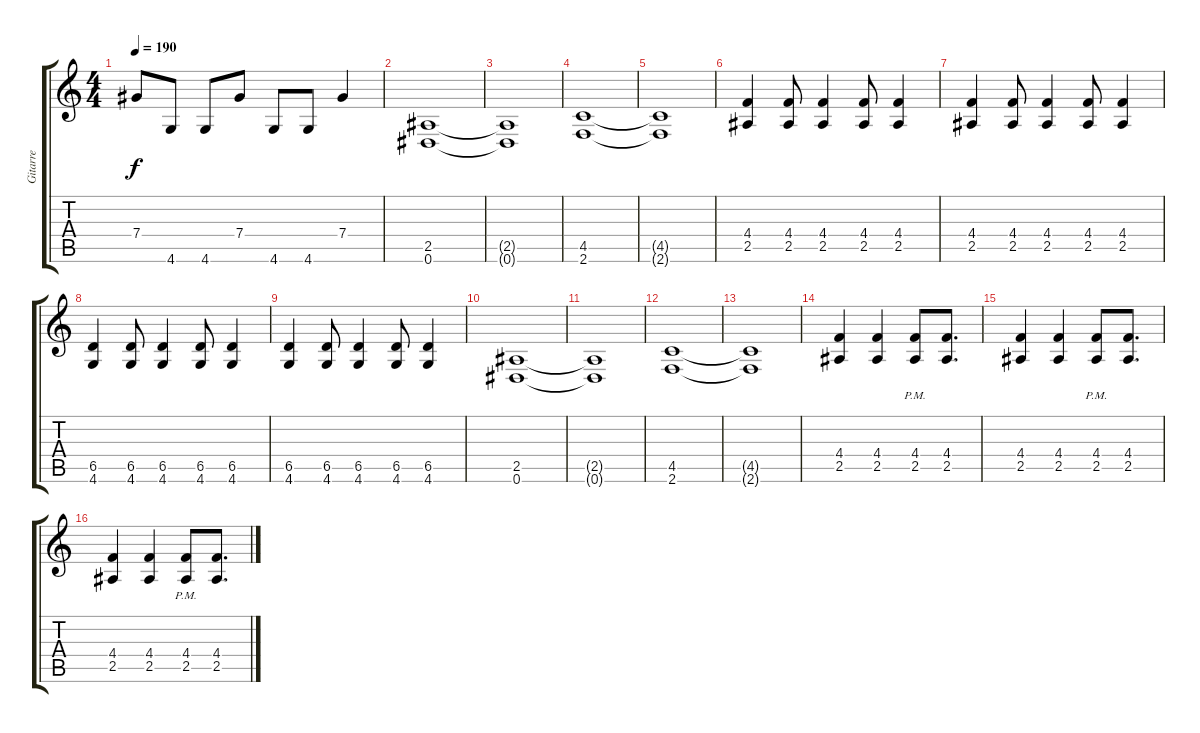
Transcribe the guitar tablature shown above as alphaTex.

\track ("Gitarre" "Gitarre") {instrument distortionguitar}
\staff {score tabs}
\tuning (Eb4 Bb3 Gb3 Db3 Ab2 Eb2) {hide}
\ts (4 4)
\tempo 190
\clef g2
\ks c
7.4.8{dy f} 4.6.8 4.6.8 7.4.8 4.6.8 4.6.8 7.4.4 |
(2.5 0.6).1 |
(2.5{t} 0.6{t}).1 |
(4.5 2.6).1 |
(4.5{t} 2.6{t}).1 |
(4.4 2.5).4 (4.4 2.5).8 (4.4 2.5).4 (4.4 2.5).8 (4.4 2.5).4 |
(4.4 2.5).4 (4.4 2.5).8 (4.4 2.5).4 (4.4 2.5).8 (4.4 2.5).4 |
(6.5 4.6).4 (6.5 4.6).8 (6.5 4.6).4 (6.5 4.6).8 (6.5 4.6).4 |
(6.5 4.6).4 (6.5 4.6).8 (6.5 4.6).4 (6.5 4.6).8 (6.5 4.6).4 |
(2.5 0.6).1 |
(2.5{t} 0.6{t}).1 |
(4.5 2.6).1 |
(4.5{t} 2.6{t}).1 |
(4.4 2.5).4 (4.4 2.5).4 (4.4{pm} 2.5{pm}).8 (4.4 2.5).8{d} |
(4.4 2.5).4 (4.4 2.5).4 (4.4{pm} 2.5{pm}).8 (4.4 2.5).8{d} |
(4.4 2.5).4 (4.4 2.5).4 (4.4{pm} 2.5{pm}).8 (4.4 2.5).8{d}
